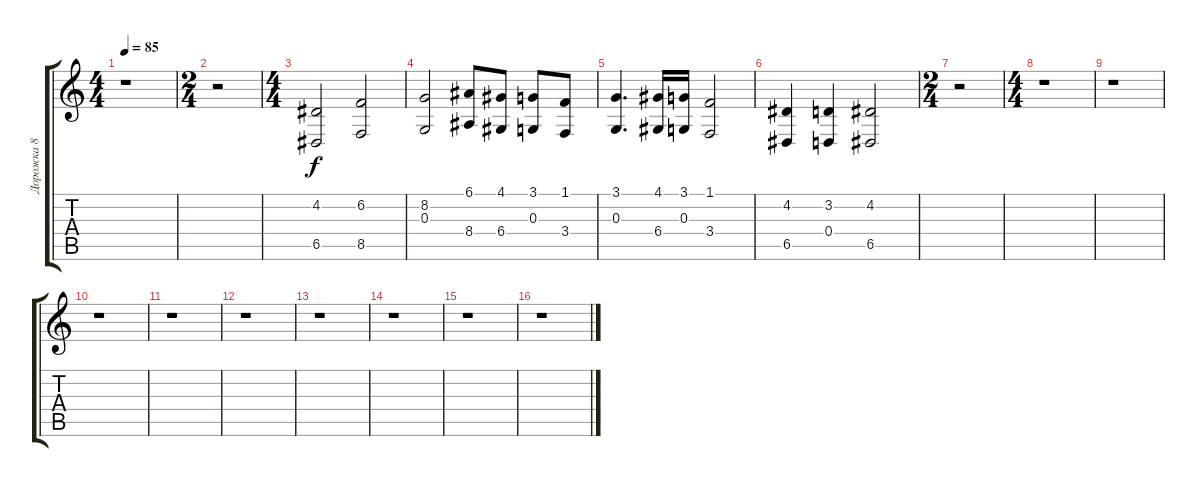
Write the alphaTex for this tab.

\track ("Дорожка 8" "Дорожка 8") {instrument pad4choir}
\staff {score tabs}
\tuning (E4 B3 G3 D3 A2 E2) {hide}
\ts (4 4)
\tempo 85
\clef g2
\ks c
r.1{dy f} |
\ts (2 4)
r.2 |
\ts (4 4)
(4.2 6.5).2 (6.2 8.5).2 |
(8.2 0.3).2 (6.1 8.4).8 (4.1 6.4).8 (3.1 0.3).8 (1.1 3.4).8 |
(3.1 0.3).4{d} (4.1 6.4).16 (3.1 0.3).16 (1.1 3.4).2 |
(4.2 6.5).4 (3.2 0.4).4 (4.2 6.5).2 |
\ts (2 4)
r.2 |
\ts (4 4)
r.1 |
r.1 |
r.1 |
r.1 |
r.1 |
r.1 |
r.1 |
r.1 |
r.1
